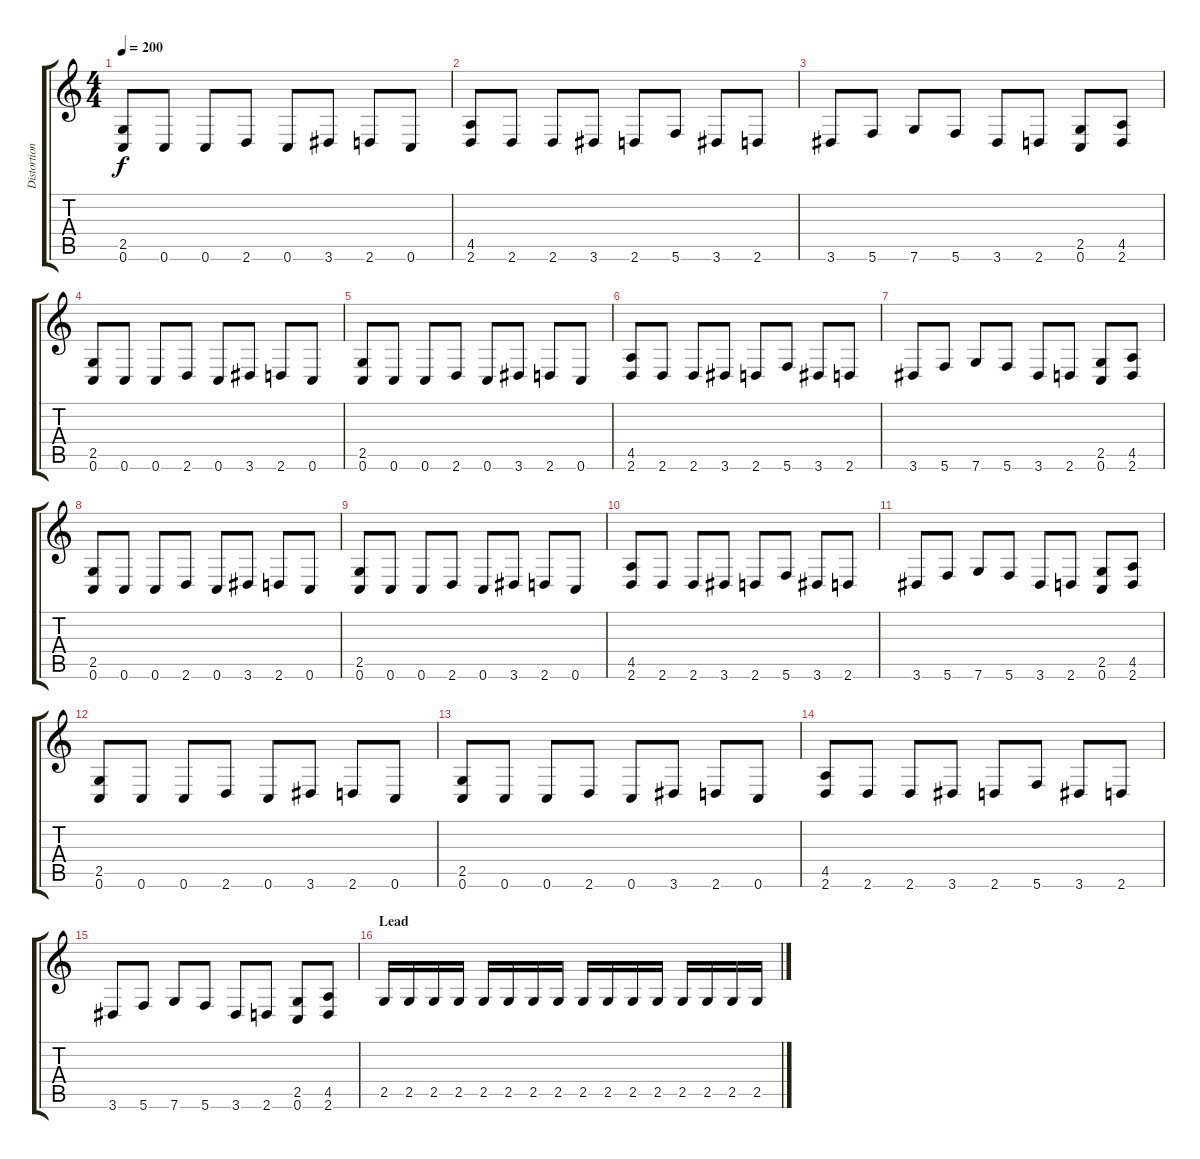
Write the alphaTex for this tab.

\track ("Distortion Rhytm" "Distortion") {instrument distortionguitar}
\staff {score tabs}
\tuning (C4 G3 Eb3 Bb2 F2 C2) {hide}
\ts (4 4)
\tempo 200
\clef g2
\ks c
(2.5 0.6).8{dy f} 0.6.8 0.6.8 2.6.8 0.6.8 3.6.8 2.6.8 0.6.8 |
(4.5 2.6).8 2.6.8 2.6.8 3.6.8 2.6.8 5.6.8 3.6.8 2.6.8 |
3.6.8 5.6.8 7.6.8 5.6.8 3.6.8 2.6.8 (2.5 0.6).8 (4.5 2.6).8 |
(2.5 0.6).8 0.6.8 0.6.8 2.6.8 0.6.8 3.6.8 2.6.8 0.6.8 |
(2.5 0.6).8 0.6.8 0.6.8 2.6.8 0.6.8 3.6.8 2.6.8 0.6.8 |
(4.5 2.6).8 2.6.8 2.6.8 3.6.8 2.6.8 5.6.8 3.6.8 2.6.8 |
3.6.8 5.6.8 7.6.8 5.6.8 3.6.8 2.6.8 (2.5 0.6).8 (4.5 2.6).8 |
(2.5 0.6).8 0.6.8 0.6.8 2.6.8 0.6.8 3.6.8 2.6.8 0.6.8 |
(2.5 0.6).8 0.6.8 0.6.8 2.6.8 0.6.8 3.6.8 2.6.8 0.6.8 |
(4.5 2.6).8 2.6.8 2.6.8 3.6.8 2.6.8 5.6.8 3.6.8 2.6.8 |
3.6.8 5.6.8 7.6.8 5.6.8 3.6.8 2.6.8 (2.5 0.6).8 (4.5 2.6).8 |
(2.5 0.6).8 0.6.8 0.6.8 2.6.8 0.6.8 3.6.8 2.6.8 0.6.8 |
(2.5 0.6).8 0.6.8 0.6.8 2.6.8 0.6.8 3.6.8 2.6.8 0.6.8 |
(4.5 2.6).8 2.6.8 2.6.8 3.6.8 2.6.8 5.6.8 3.6.8 2.6.8 |
3.6.8 5.6.8 7.6.8 5.6.8 3.6.8 2.6.8 (2.5 0.6).8 (4.5 2.6).8 |
\section ("" "Lead")
2.5.16 2.5.16 2.5.16 2.5.16 2.5.16 2.5.16 2.5.16 2.5.16 2.5.16 2.5.16 2.5.16 2.5.16 2.5.16 2.5.16 2.5.16 2.5.16
